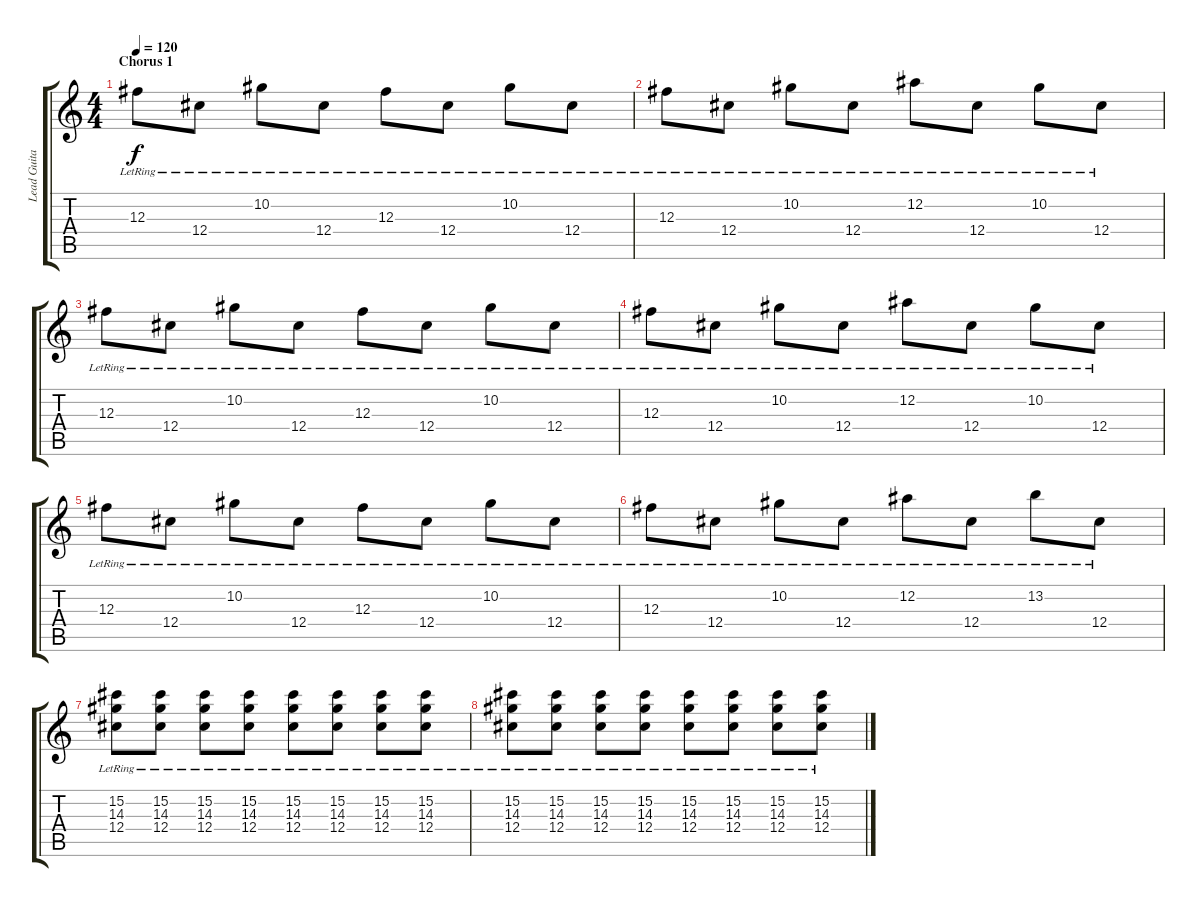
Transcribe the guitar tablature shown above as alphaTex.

\track ("Lead Guitar" "Lead Guita") {instrument distortionguitar}
\staff {score tabs}
\tuning (Eb4 Bb3 Gb3 Db3 Ab2 Eb2) {hide}
\ts (4 4)
\section ("" "Chorus 1")
\tempo 120
\clef g2
\ks c
12.3{lr}.8{dy f} 12.4{lr}.8 10.2{lr}.8 12.4{lr}.8 12.3{lr}.8 12.4{lr}.8 10.2{lr}.8 12.4{lr}.8 |
12.3{lr}.8 12.4{lr}.8 10.2{lr}.8 12.4{lr}.8 12.2{lr}.8 12.4{lr}.8 10.2{lr}.8 12.4{lr}.8 |
12.3{lr}.8 12.4{lr}.8 10.2{lr}.8 12.4{lr}.8 12.3{lr}.8 12.4{lr}.8 10.2{lr}.8 12.4{lr}.8 |
12.3{lr}.8 12.4{lr}.8 10.2{lr}.8 12.4{lr}.8 12.2{lr}.8 12.4{lr}.8 10.2{lr}.8 12.4{lr}.8 |
12.3{lr}.8 12.4{lr}.8 10.2{lr}.8 12.4{lr}.8 12.3{lr}.8 12.4{lr}.8 10.2{lr}.8 12.4{lr}.8 |
12.3{lr}.8 12.4{lr}.8 10.2{lr}.8 12.4{lr}.8 12.2{lr}.8 12.4{lr}.8 13.2{lr}.8 12.4{lr}.8 |
(15.2{lr} 14.3{lr} 12.4{lr}).8 (15.2{lr} 14.3{lr} 12.4{lr}).8 (15.2{lr} 14.3{lr} 12.4{lr}).8 (15.2{lr} 14.3{lr} 12.4{lr}).8 (15.2{lr} 14.3{lr} 12.4{lr}).8 (15.2{lr} 14.3{lr} 12.4{lr}).8 (15.2{lr} 14.3{lr} 12.4{lr}).8 (15.2{lr} 14.3{lr} 12.4{lr}).8 |
(15.2{lr} 14.3{lr} 12.4{lr}).8 (15.2{lr} 14.3{lr} 12.4{lr}).8 (15.2{lr} 14.3{lr} 12.4{lr}).8 (15.2{lr} 14.3{lr} 12.4{lr}).8 (15.2{lr} 14.3{lr} 12.4{lr}).8 (15.2{lr} 14.3{lr} 12.4{lr}).8 (15.2{lr} 14.3{lr} 12.4{lr}).8 (15.2{lr} 14.3{lr} 12.4{lr}).8
